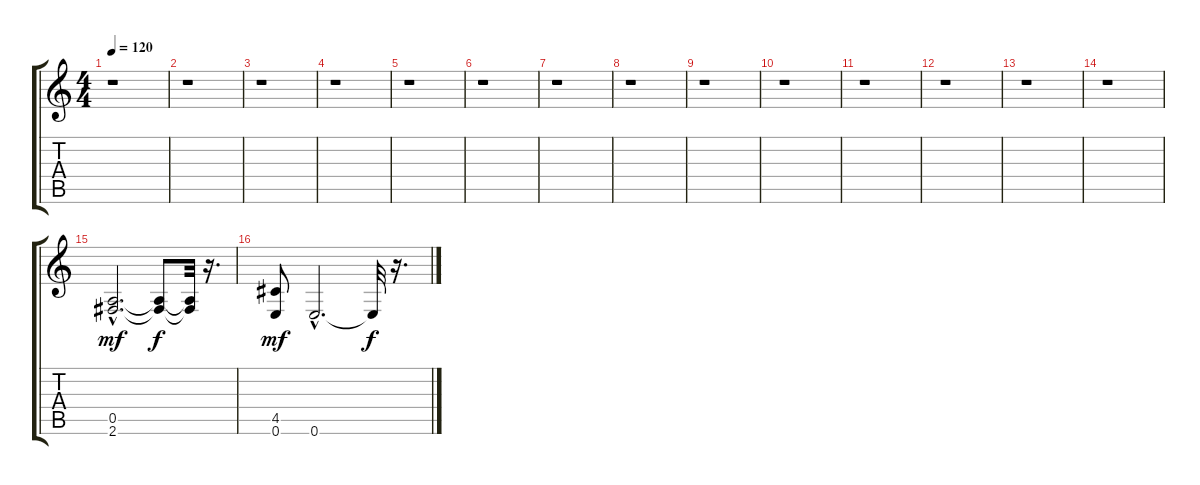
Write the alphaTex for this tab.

\track "" {instrument overdrivenguitar}
\staff {score tabs}
\tuning (E4 B3 G3 D3 A2 E2) {hide}
\ts (4 4)
\tempo 120
\clef g2
\ks c
r.1{dy f} |
r.1 |
r.1 |
r.1 |
r.1 |
r.1 |
r.1 |
r.1 |
r.1 |
r.1 |
r.1 |
r.1 |
r.1 |
r.1 |
(0.5{hac} 2.6{hac}).2{d dy mf} (0.5{t} 2.6{t}).8{dy f} (0.5{t} 2.6{t}).32 r.16{d} |
(4.5 0.6).8{dy mf} 0.6{hac}.2{d} 0.6{t}.32{dy f} r.16{d}
